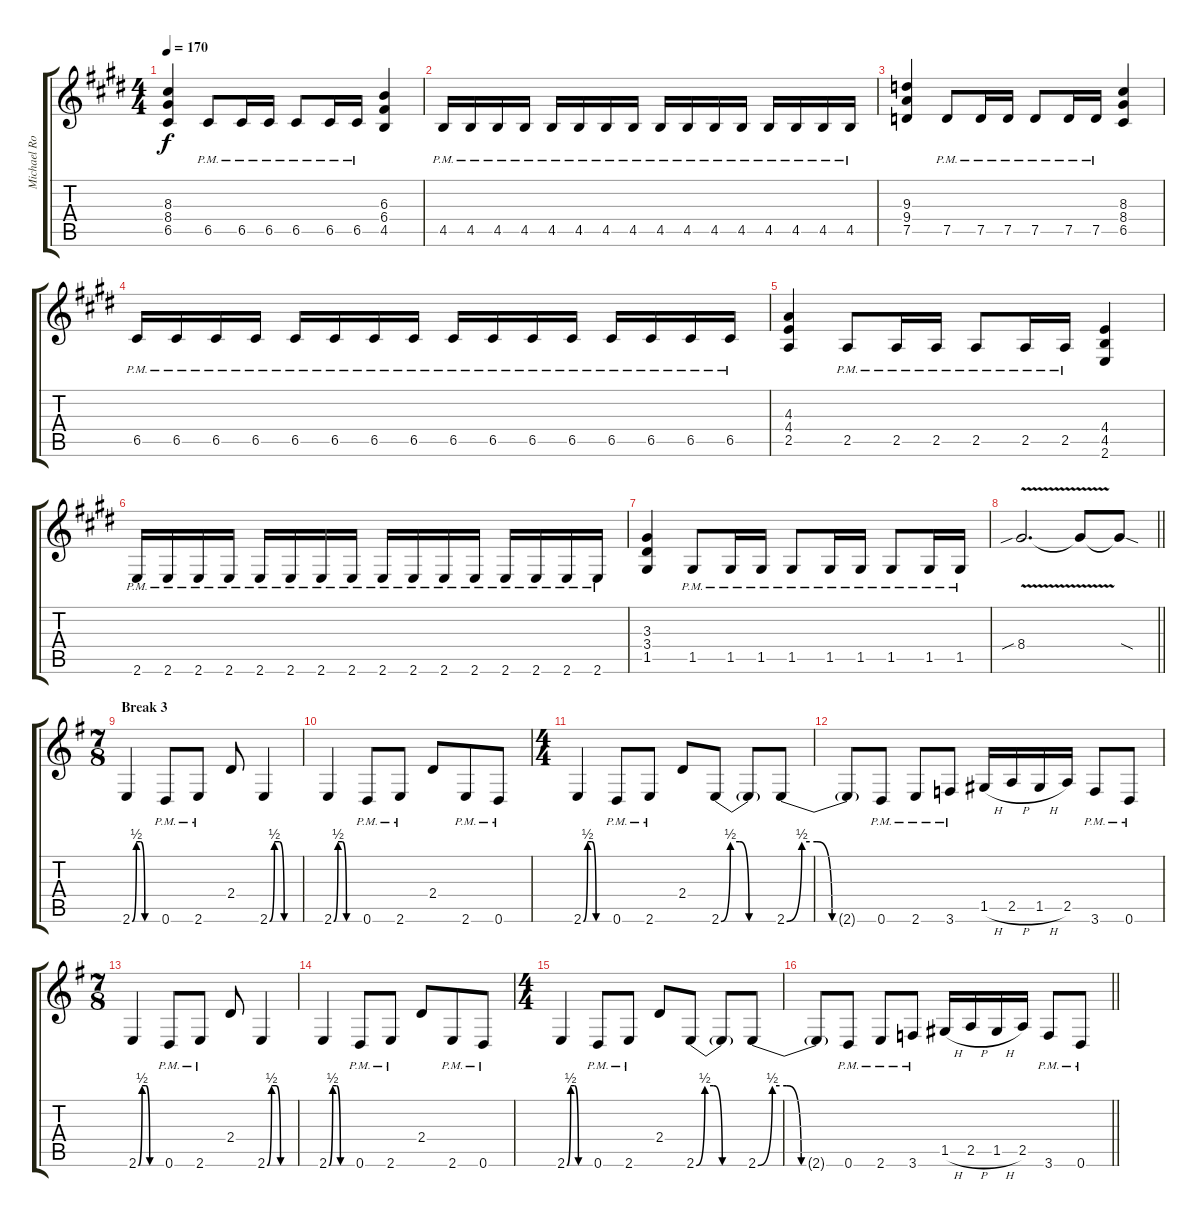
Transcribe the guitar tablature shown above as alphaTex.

\track ("Michael Romeo Gtr. L" "Michael Ro") {instrument distortionguitar}
\staff {score tabs}
\tuning (D4 A3 F3 C3 G2 D2) {hide}
\ts (4 4)
\tempo 170
\clef g2
\ks c#minor
(8.3 8.4 6.5).4{dy f} 6.5{pm}.8 6.5{pm}.16 6.5{pm}.16 6.5{pm}.8 6.5{pm}.16 6.5{pm}.16 (6.3 6.4 4.5).4 |
4.5{pm}.16 4.5{pm}.16 4.5{pm}.16 4.5{pm}.16 4.5{pm}.16 4.5{pm}.16 4.5{pm}.16 4.5{pm}.16 4.5{pm}.16 4.5{pm}.16 4.5{pm}.16 4.5{pm}.16 4.5{pm}.16 4.5{pm}.16 4.5{pm}.16 4.5{pm}.16 |
(9.3 9.4 7.5).4 7.5{pm}.8 7.5{pm}.16 7.5{pm}.16 7.5{pm}.8 7.5{pm}.16 7.5{pm}.16 (8.3 8.4 6.5).4 |
6.5{pm}.16 6.5{pm}.16 6.5{pm}.16 6.5{pm}.16 6.5{pm}.16 6.5{pm}.16 6.5{pm}.16 6.5{pm}.16 6.5{pm}.16 6.5{pm}.16 6.5{pm}.16 6.5{pm}.16 6.5{pm}.16 6.5{pm}.16 6.5{pm}.16 6.5{pm}.16 |
(4.3 4.4 2.5).4 2.5{pm}.8 2.5{pm}.16 2.5{pm}.16 2.5{pm}.8 2.5{pm}.16 2.5{pm}.16 (4.4 4.5 2.6).4 |
2.6{pm}.16 2.6{pm}.16 2.6{pm}.16 2.6{pm}.16 2.6{pm}.16 2.6{pm}.16 2.6{pm}.16 2.6{pm}.16 2.6{pm}.16 2.6{pm}.16 2.6{pm}.16 2.6{pm}.16 2.6{pm}.16 2.6{pm}.16 2.6{pm}.16 2.6{pm}.16 |
(3.3 3.4 1.5).4 1.5{pm}.8 1.5{pm}.16 1.5{pm}.16 1.5{pm}.8 1.5{pm}.16 1.5{pm}.16 1.5{pm}.8 1.5{pm}.16 1.5{pm}.16 |
\barLineRight lightlight
8.4{v sib}.2{d} 8.4{t}.8 8.4{sod t}.8 |
\ts (7 8)
\section ("" "Break 3")
\ks eminor
2.6{be (custom 0 0 10 2 20 2 30 0 60 0)}.4 0.6{pm}.8 2.6{pm}.8 2.4.8 2.6{be (custom 0 0 10 2 20 2 30 0 60 0)}.4 |
2.6{be (custom 0 0 10 2 20 2 30 0 60 0)}.4 0.6{pm}.8 2.6{pm}.8 2.4.8 2.6{pm}.8 0.6{pm}.8 |
\ts (4 4)
2.6{be (custom 0 0 10 2 20 2 30 0 60 0)}.4 0.6{pm}.8 2.6{pm}.8 2.4.8 2.6{be (custom 0 0 10 2 20 2 30 0 60 0)}.8 2.6{t}.8 2.6{be (custom 0 0 10 2 20 2 30 0 60 0)}.8 |
2.6{t}.8 0.6{pm}.8 2.6{pm}.8 3.6{pm}.8 1.5{h}.16 2.5{h}.16 1.5{h}.16 2.5.16 3.6{pm}.8 0.6{pm}.8 |
\ts (7 8)
2.6{be (custom 0 0 10 2 20 2 30 0 60 0)}.4 0.6{pm}.8 2.6{pm}.8 2.4.8 2.6{be (custom 0 0 10 2 20 2 30 0 60 0)}.4 |
2.6{be (custom 0 0 10 2 20 2 30 0 60 0)}.4 0.6{pm}.8 2.6{pm}.8 2.4.8 2.6{pm}.8 0.6{pm}.8 |
\ts (4 4)
2.6{be (custom 0 0 10 2 20 2 30 0 60 0)}.4 0.6{pm}.8 2.6{pm}.8 2.4.8 2.6{be (custom 0 0 10 2 20 2 30 0 60 0)}.8 2.6{t}.8 2.6{be (custom 0 0 10 2 20 2 30 0 60 0)}.8 |
\barLineRight lightlight
2.6{t}.8 0.6{pm}.8 2.6{pm}.8 3.6{pm}.8 1.5{h}.16 2.5{h}.16 1.5{h}.16 2.5.16 3.6{pm}.8 0.6{pm}.8
